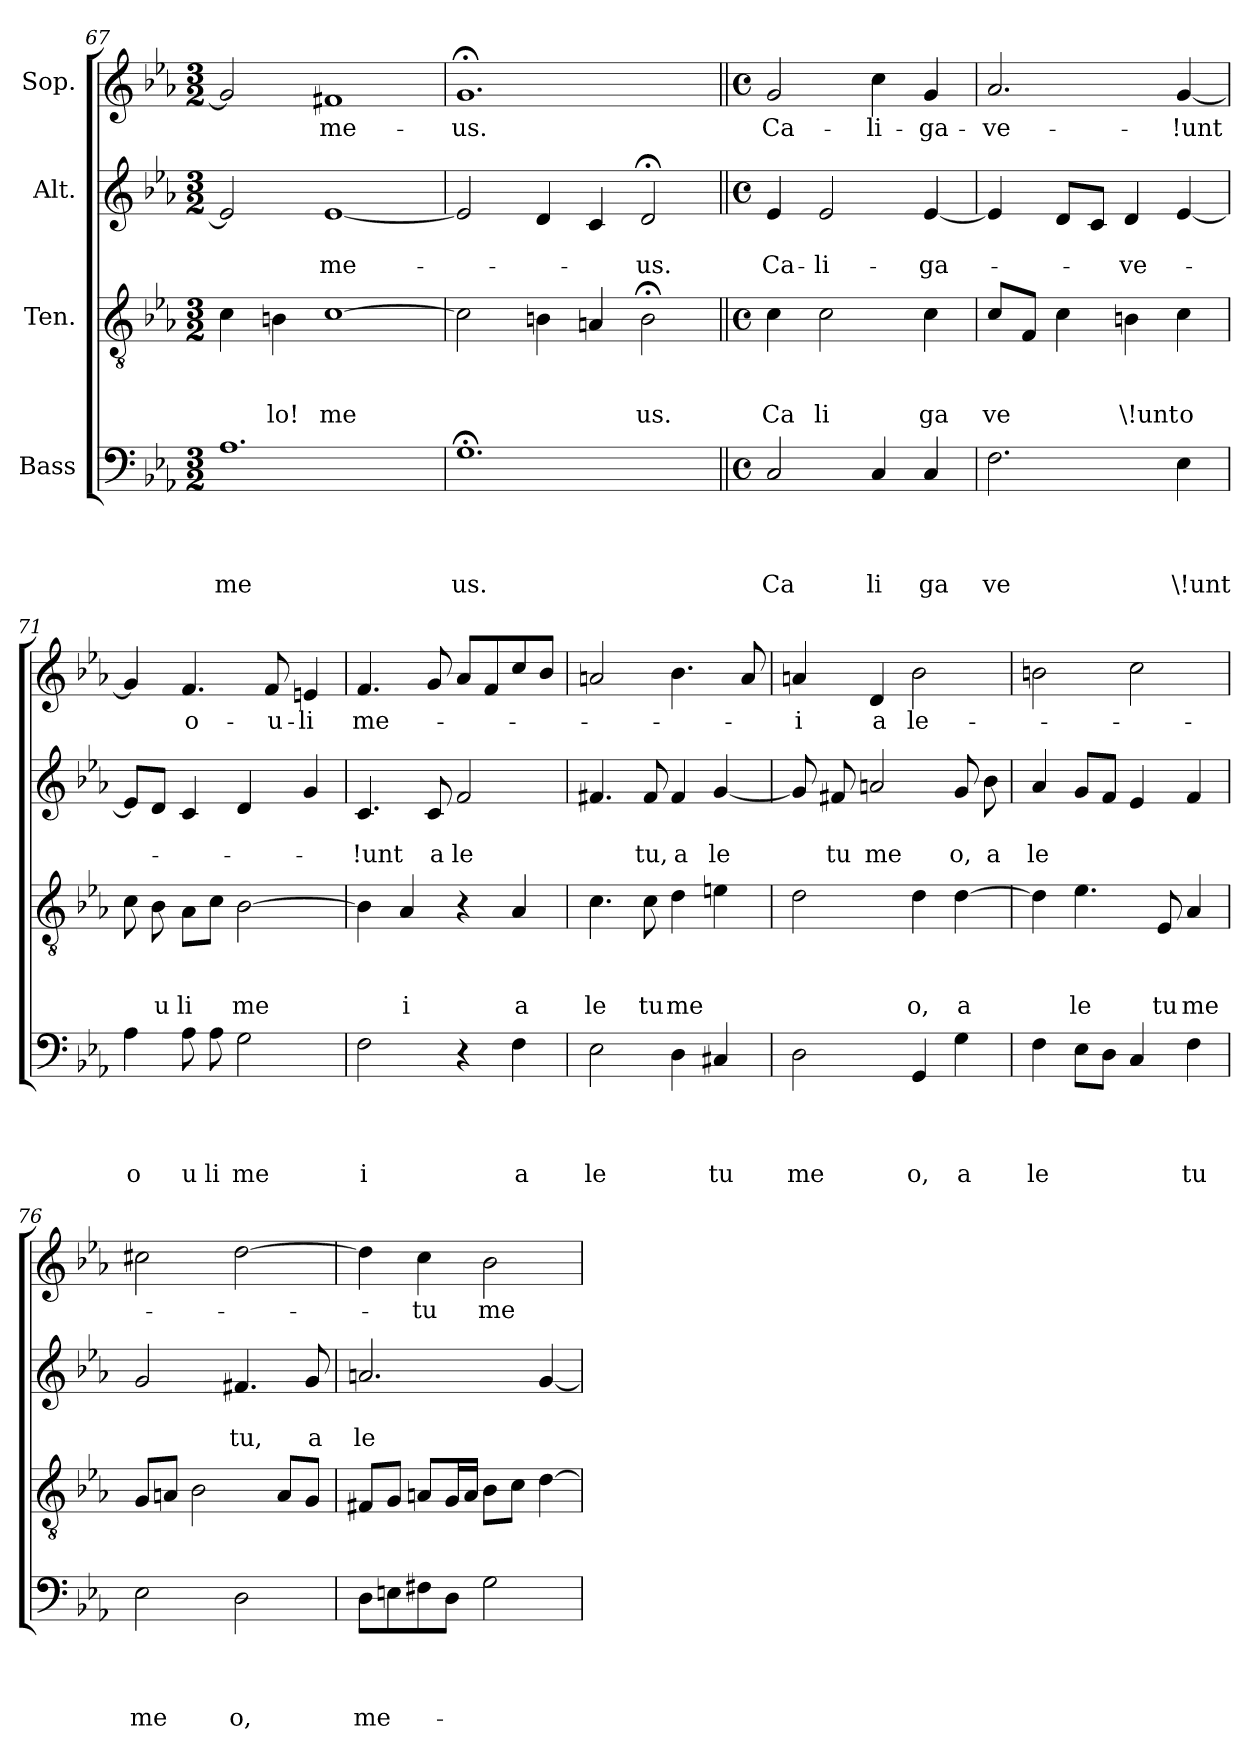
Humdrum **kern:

**kern	**text	**text	**text	**text	**kern	**text	**text	**text	**kern	**text	**text	**kern	**text
*part4	*part4	*part4	*part4	*part4	*part3	*part3	*part3	*part3	*part2	*part2	*part2	*part1	*part1
*staff4	*staff4	*staff4	*staff4	*staff4	*staff3	*staff3	*staff3	*staff3	*staff2	*staff2	*staff2	*staff1	*staff1
*I"Bass	*	*	*	*	*I"Ten.	*	*	*	*I"Alt.	*	*	*I"Sop.	*
*clefF4	*	*	*	*	*clefGv2	*	*	*	*clefG2	*	*	*clefG2	*
*k[b-e-a-]	*	*	*	*	*k[b-e-a-]	*	*	*	*k[b-e-a-]	*	*	*k[b-e-a-]	*
*E-:	*	*	*	*	*E-:	*	*	*	*E-:	*	*	*E-:	*
*M3/2	*	*	*	*	*M3/2	*	*	*	*M3/2	*	*	*M3/2	*
=67	=67	=67	=67	=67	=67	=67	=67	=67	=67	=67	=67	=67	=67
!	!	!	!	!LO:LY:b	!	!	!	!	!	!	!	!	!
1.A-	.	.	.	me	4c\	.	.	.	2e-/]	.	.	2g/]	.
!	!	!	!	!	!	!	!	!LO:LY:b	!	!	!	!	!
.	.	.	.	.	4Bn\	.	.	lo!	.	.	.	.	.
!	!	!	!	!	!	!	!	!LO:LY:b	!	!	!LO:LY:b	!	!LO:LY:b
.	.	.	.	.	[>1c	.	.	me	[<1e-	.	me-	1f#X	me-
=68	=68	=68	=68	=68	=68	=68	=68	=68	=68	=68	=68	=68	=68
!	!	!	!	!LO:LY:b	!	!	!	!	!	!	!	!	!LO:LY:b
1.G;<	.	.	.	us.	2c\]	.	.	.	2e-/]	.	.	1.g;	-us.
.	.	.	.	.	4Bn\	.	.	.	4d/	.	.	.	.
.	.	.	.	.	4An/	.	.	.	4c/	.	.	.	.
!	!	!	!	!	!	!	!	!LO:LY:b	!	!	!LO:LY:b	!	!
.	.	.	.	.	2B;<\	.	.	us.	2d;/	.	-us.	.	.
=69||	=69||	=69||	=69||	=69||	=69||	=69||	=69||	=69||	=69||	=69||	=69||	=69||	=69||
*M4/4	*	*	*	*	*M4/4	*	*	*	*M4/4	*	*	*M4/4	*
*met(c)	*	*	*	*	*met(c)	*	*	*	*met(c)	*	*	*met(c)	*
!	!	!	!	!LO:LY:b	!	!	!	!LO:LY:b	!	!	!LO:LY:b	!	!LO:LY:b
2C/	.	.	.	Ca	4c\	.	.	Ca	4e-/	.	Ca-	2g/	Ca-
!	!	!	!	!	!	!	!	!LO:LY:b	!	!	!LO:LY:b	!	!
.	.	.	.	.	2c\	.	.	li	2e-/	.	-li-	.	.
!	!	!	!	!LO:LY:b	!	!	!	!	!	!	!	!	!LO:LY:b
4C/	.	.	.	li	.	.	.	.	.	.	.	4cc\	-li-
!	!	!	!	!LO:LY:b	!	!	!	!LO:LY:b	!	!	!LO:LY:b	!	!LO:LY:b
4C/	.	.	.	ga	4c\	.	.	ga	[<4e-/	.	-ga-	4g/	-ga-
=70	=70	=70	=70	=70	=70	=70	=70	=70	=70	=70	=70	=70	=70
!	!	!	!	!LO:LY:b	!	!	!	!LO:LY:b	!	!	!	!	!LO:LY:b
2.F\	.	.	.	ve	8c/L	.	.	ve	4e-/]	.	.	2.a-/	-ve-
.	.	.	.	.	8F/J	.	.	.	.	.	.	.	.
.	.	.	.	.	4c\	.	.	.	8d/L	.	.	.	.
.	.	.	.	.	.	.	.	.	8c/J	.	.	.	.
!	!	!	!	!	!	!	!	!LO:LY:b	!	!	!LO:LY:b	!	!
.	.	.	.	.	4Bn\	.	.	\!unt	4d/	.	-ve-	.	.
!	!	!	!	!LO:LY:b	!	!	!	!LO:LY:b	!	!	!	!	!LO:LY:b
4E-\	.	.	.	\!unt	4c\	.	.	o	[<4e-/	.	.	[<4g/	-!unt
!!LO:PB:g=z
=71	=71	=71	=71	=71	=71	=71	=71	=71	=71	=71	=71	=71	=71
!	!	!	!	!LO:LY:b	!	!	!	!	!	!	!	!	!
4A-\	.	.	.	o	8c\	.	.	.	8e-/L]	.	.	4g/]	.
!	!	!	!	!	!	!	!	!LO:LY:b	!	!	!	!	!
.	.	.	.	.	8B-\	.	.	u	8d/J	.	.	.	.
!	!	!	!	!LO:LY:b	!	!	!	!LO:LY:b	!	!	!	!	!LO:LY:b
8A-\	.	.	.	u	8A-\L	.	.	li	4c/	.	.	4.f/	o-
!	!	!	!	!LO:LY:b	!	!	!	!	!	!	!	!	!
8A-\	.	.	.	li	8c\J	.	.	.	.	.	.	.	.
!	!	!	!	!LO:LY:b	!	!	!	!LO:LY:b	!	!	!	!	!
2G\	.	.	.	me	[>2B-\	.	.	me	4d/	.	.	.	.
!	!	!	!	!	!	!	!	!	!	!	!	!	!LO:LY:b
.	.	.	.	.	.	.	.	.	.	.	.	8f/	-u-
!	!	!	!	!	!	!	!	!	!	!	!	!	!LO:LY:b
.	.	.	.	.	.	.	.	.	4g/	.	.	4en/	-li
=72	=72	=72	=72	=72	=72	=72	=72	=72	=72	=72	=72	=72	=72
!	!	!	!	!LO:LY:b	!	!	!	!	!	!	!LO:LY:b	!	!LO:LY:b
2F\	.	.	.	i	4B-\]	.	.	.	4.c/	.	-!unt	4.f/	me-
!	!	!	!	!	!	!	!	!LO:LY:b	!	!	!	!	!
.	.	.	.	.	4A-/	.	.	i	.	.	.	.	.
!	!	!	!	!	!	!	!	!	!	!	!LO:LY:b	!	!
.	.	.	.	.	.	.	.	.	8c/	.	a	8g/	.
!	!	!	!	!	!	!	!	!	!	!	!LO:LY:b	!	!
4r	.	.	.	.	4r	.	.	.	2f/	.	le	8a-/L	.
.	.	.	.	.	.	.	.	.	.	.	.	8f/	.
!	!	!	!	!LO:LY:b	!	!	!	!LO:LY:b	!	!	!	!	!
4F\	.	.	.	a	4A-/	.	.	a	.	.	.	8cc/	.
.	.	.	.	.	.	.	.	.	.	.	.	8b-/J	.
=73	=73	=73	=73	=73	=73	=73	=73	=73	=73	=73	=73	=73	=73
!	!	!	!	!LO:LY:b	!	!	!	!LO:LY:b	!	!	!	!	!
2E-\	.	.	.	le	4.c\	.	.	le	4.f#X/	.	.	2an/	.
!	!	!	!	!	!	!	!	!LO:LY:b	!	!	!LO:LY:b	!	!
.	.	.	.	.	8c\	.	.	tu	8f#/	.	tu,	.	.
!	!	!	!	!	!	!	!	!LO:LY:b	!	!	!LO:LY:b	!	!
4D\	.	.	.	.	4d\	.	.	me	4f#/	.	a	4.b-\	.
!	!	!	!	!LO:LY:b	!	!	!	!	!	!	!LO:LY:b	!	!
4C#X/	.	.	.	tu	4en\	.	.	.	[<4g/	.	le	.	.
.	.	.	.	.	.	.	.	.	.	.	.	8a/	.
=74	=74	=74	=74	=74	=74	=74	=74	=74	=74	=74	=74	=74	=74
!	!	!	!	!LO:LY:b	!	!	!	!	!	!	!	!	!LO:LY:b
2D\	.	.	.	me	2d\	.	.	.	8g/]	.	.	4an/	-i
!	!	!	!	!	!	!	!	!	!	!	!LO:LY:b	!	!
.	.	.	.	.	.	.	.	.	8f#X/	.	tu	.	.
!	!	!	!	!	!	!	!	!	!	!	!LO:LY:b	!	!LO:LY:b
.	.	.	.	.	.	.	.	.	2an/	.	me	4d/	a
!	!	!	!	!LO:LY:b	!	!	!	!LO:LY:b	!	!	!	!	!LO:LY:b
4GG/	.	.	.	o,	4d\	.	.	o,	.	.	.	2b-\	le-
!	!	!	!	!LO:LY:b	!	!	!	!LO:LY:b	!	!	!LO:LY:b	!	!
4G\	.	.	.	a	[>4d\	.	.	a	8g/	.	o,	.	.
!	!	!	!	!	!	!	!	!	!	!	!LO:LY:b	!	!
.	.	.	.	.	.	.	.	.	8b-\	.	a	.	.
=75	=75	=75	=75	=75	=75	=75	=75	=75	=75	=75	=75	=75	=75
!	!	!	!	!LO:LY:b	!	!	!	!	!	!	!LO:LY:b	!	!
4F\	.	.	.	le	4d\]	.	.	.	4a-i/	.	le	2bn\	.
!	!	!	!	!	!	!	!	!LO:LY:b	!	!	!	!	!
8E-\L	.	.	.	.	4.e-\	.	.	le	8g/L	.	.	.	.
8D\J	.	.	.	.	.	.	.	.	8f/J	.	.	.	.
4C/	.	.	.	.	.	.	.	.	4e-/	.	.	2cc\	.
!	!	!	!	!	!	!	!	!LO:LY:b	!	!	!	!	!
.	.	.	.	.	8E-/	.	.	tu	.	.	.	.	.
!	!	!	!	!LO:LY:b	!	!	!	!LO:LY:b	!	!	!	!	!
4F\	.	.	.	tu	4A-/	.	.	me	4f/	.	.	.	.
=76	=76	=76	=76	=76	=76	=76	=76	=76	=76	=76	=76	=76	=76
!	!	!	!	!LO:LY:b	!	!	!	!	!	!	!	!	!
2E-\	.	.	.	me	8G/L	.	.	.	2g/	.	.	2cc#X\	.
.	.	.	.	.	8An/J	.	.	.	.	.	.	.	.
.	.	.	.	.	2B-\	.	.	.	.	.	.	.	.
!	!	!	!	!LO:LY:b	!	!	!	!	!	!	!LO:LY:b	!	!
2D\	.	.	.	o,	.	.	.	.	4.f#X/	.	tu,	[<2dd\	.
.	.	.	.	.	8A/L	.	.	.	.	.	.	.	.
!	!	!	!	!	!	!	!	!	!	!	!LO:LY:b	!	!
.	.	.	.	.	8G/J	.	.	.	8g/	.	a	.	.
!!LO:LB:g=z
=77	=77	=77	=77	=77	=77	=77	=77	=77	=77	=77	=77	=77	=77
!	!	!	!	!LO:LY:b	!	!	!	!	!	!	!LO:LY:b	!	!
8D\L	.	.	.	me-	8F#X/L	.	.	.	2.an/	.	le	4dd\]	.
8En\	.	.	.	.	8G/J	.	.	.	.	.	.	.	.
!	!	!	!	!	!	!	!	!	!	!	!	!	!LO:LY:b
8F#X\	.	.	.	.	8An/L	.	.	.	.	.	.	4cc\	-tu
8D\J	.	.	.	.	16G/L	.	.	.	.	.	.	.	.
.	.	.	.	.	16A/JJ	.	.	.	.	.	.	.	.
!	!	!	!	!	!	!	!	!	!	!	!	!	!LO:LY:b
2G\	.	.	.	.	8B-\L	.	.	.	.	.	.	2b-\	me
.	.	.	.	.	8c\J	.	.	.	.	.	.	.	.
.	.	.	.	.	[>4d\	.	.	.	[<4g/	.	.	.	.
=	=	=	=	=	=	=	=	=	=	=	=	=	=
*-	*-	*-	*-	*-	*-	*-	*-	*-	*-	*-	*-	*-	*-
